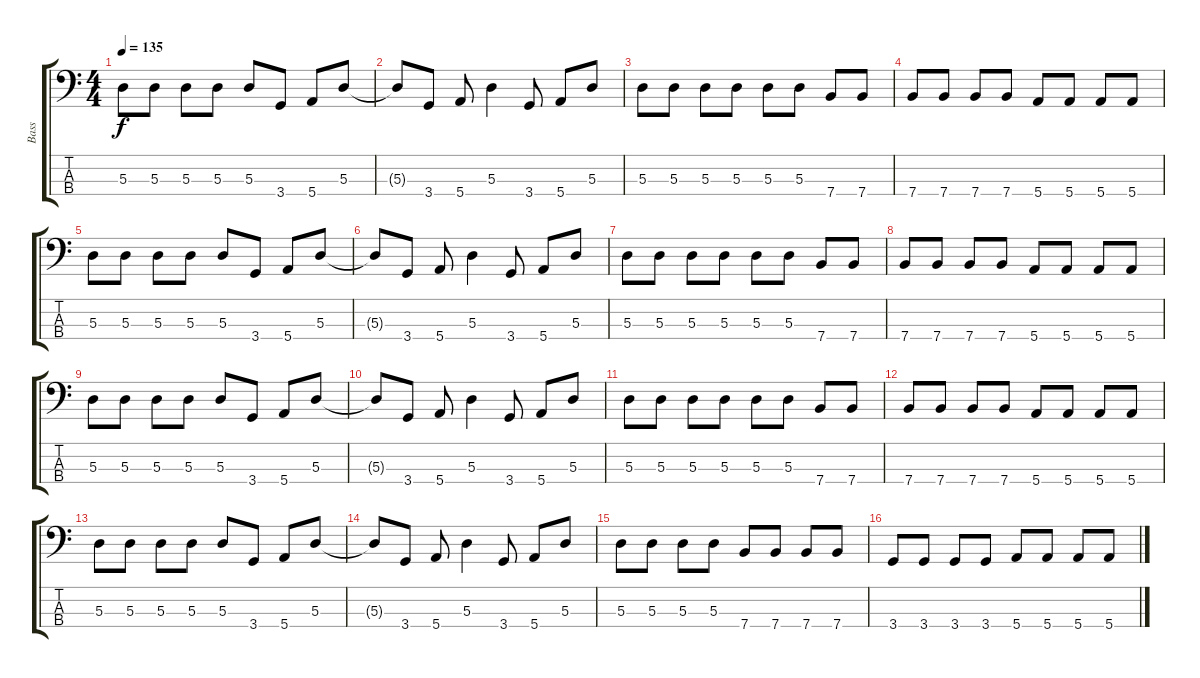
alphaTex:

\track ("Bass" "Bass") {instrument electricbassfinger}
\staff {score tabs}
\tuning (G2 D2 A1 E1) {hide}
\ts (4 4)
\tempo 135
\clef f4
\ks c
5.3.8{dy f} 5.3.8 5.3.8 5.3.8 5.3.8 3.4.8 5.4.8 5.3.8 |
5.3{t}.8 3.4.8 5.4.8 5.3.4 3.4.8 5.4.8 5.3.8 |
5.3.8 5.3.8 5.3.8 5.3.8 5.3.8 5.3.8 7.4.8 7.4.8 |
7.4.8 7.4.8 7.4.8 7.4.8 5.4.8 5.4.8 5.4.8 5.4.8 |
5.3.8 5.3.8 5.3.8 5.3.8 5.3.8 3.4.8 5.4.8 5.3.8 |
5.3{t}.8 3.4.8 5.4.8 5.3.4 3.4.8 5.4.8 5.3.8 |
5.3.8 5.3.8 5.3.8 5.3.8 5.3.8 5.3.8 7.4.8 7.4.8 |
7.4.8 7.4.8 7.4.8 7.4.8 5.4.8 5.4.8 5.4.8 5.4.8 |
5.3.8 5.3.8 5.3.8 5.3.8 5.3.8 3.4.8 5.4.8 5.3.8 |
5.3{t}.8 3.4.8 5.4.8 5.3.4 3.4.8 5.4.8 5.3.8 |
5.3.8 5.3.8 5.3.8 5.3.8 5.3.8 5.3.8 7.4.8 7.4.8 |
7.4.8 7.4.8 7.4.8 7.4.8 5.4.8 5.4.8 5.4.8 5.4.8 |
5.3.8 5.3.8 5.3.8 5.3.8 5.3.8 3.4.8 5.4.8 5.3.8 |
5.3{t}.8 3.4.8 5.4.8 5.3.4 3.4.8 5.4.8 5.3.8 |
5.3.8 5.3.8 5.3.8 5.3.8 7.4.8 7.4.8 7.4.8 7.4.8 |
3.4.8 3.4.8 3.4.8 3.4.8 5.4.8 5.4.8 5.4.8 5.4.8
